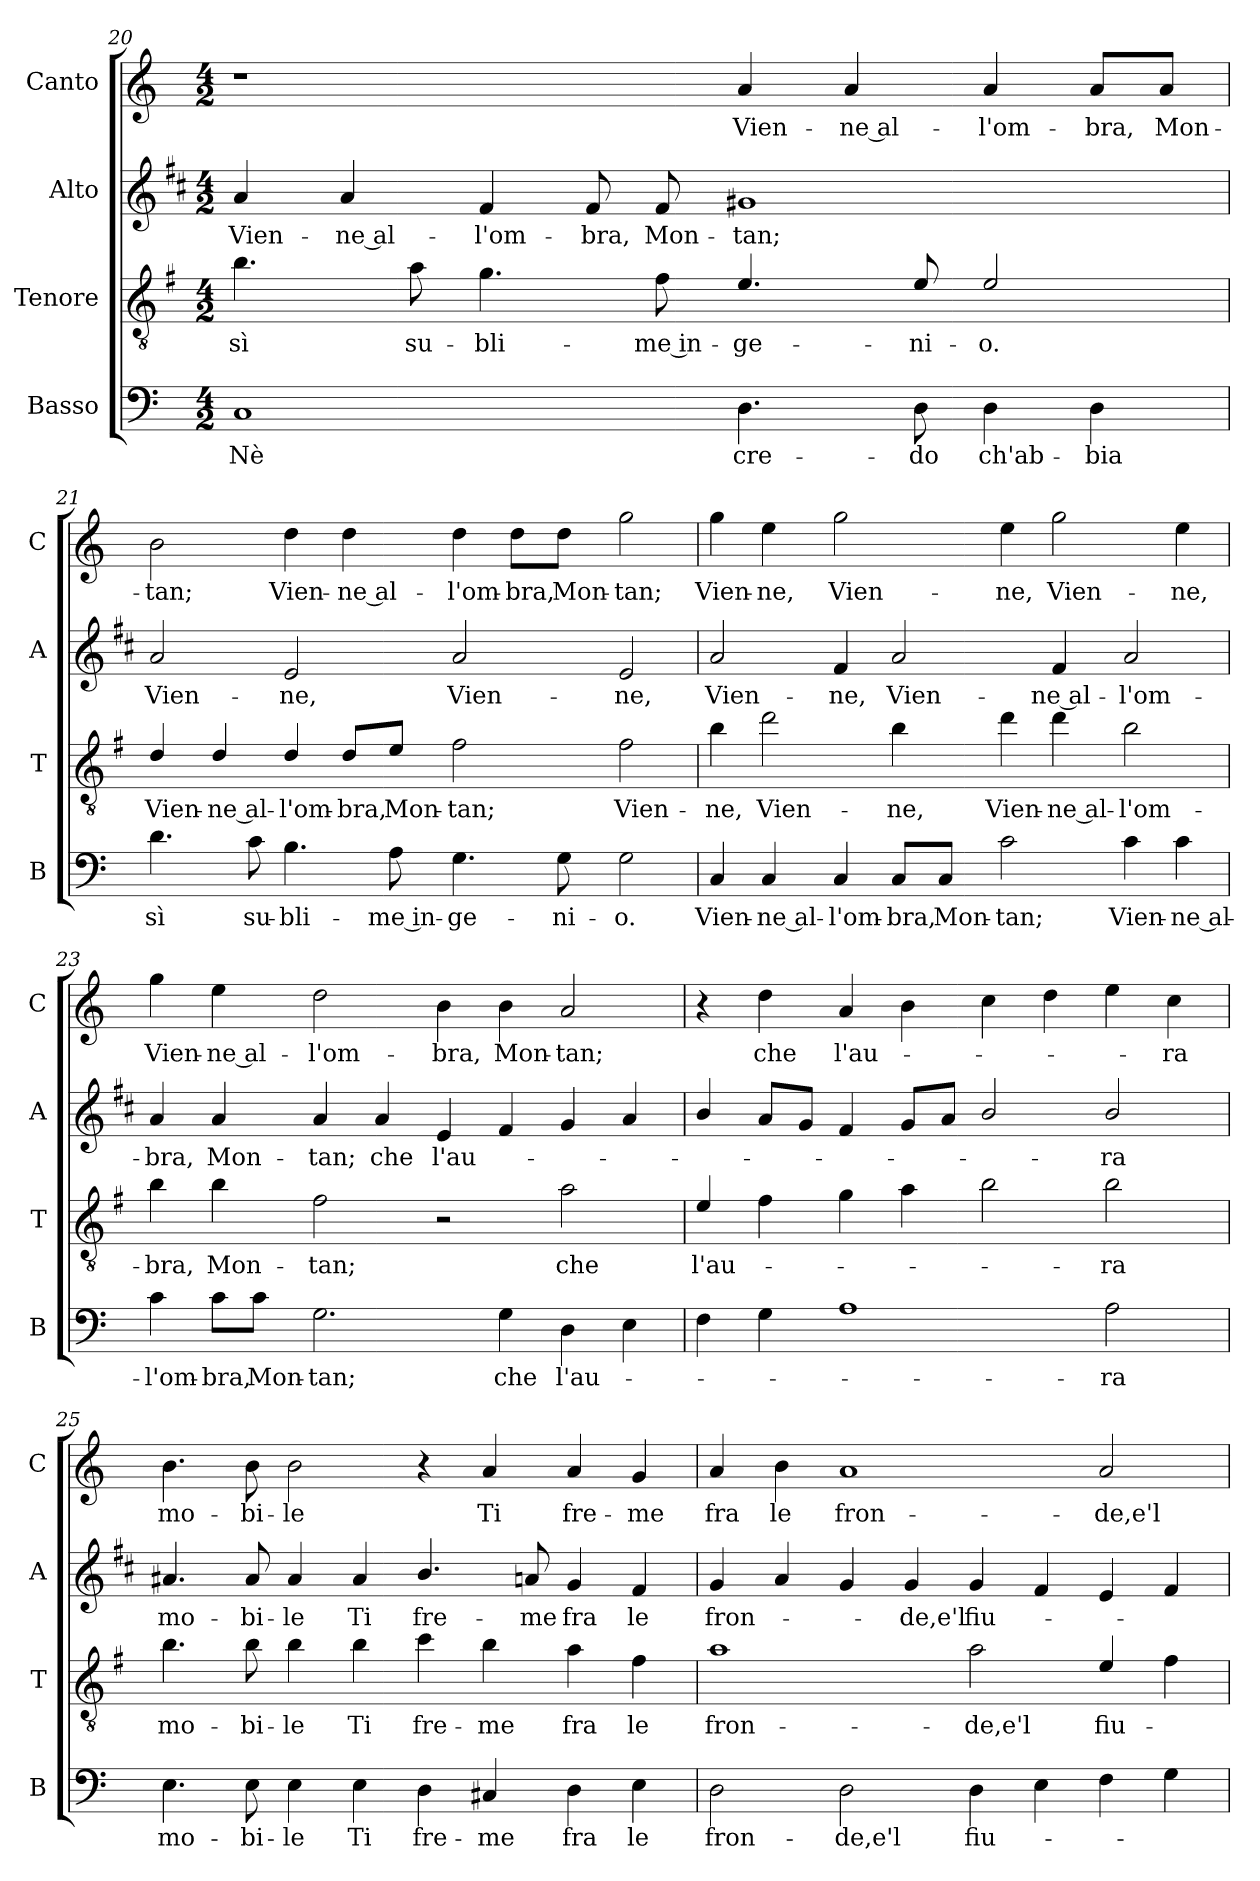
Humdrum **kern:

**kern	**text	**kern	**text	**kern	**text	**kern	**text
*part4	*part4	*part3	*part3	*part2	*part2	*part1	*part1
*staff4	*staff4	*staff3	*staff3	*staff2	*staff2	*staff1	*staff1
*I"Basso	*	*I"Tenore	*	*I"Alto	*	*I"Canto	*
*I'B	*	*I'T	*	*I'A	*	*I'C	*
*clefF4	*	*clefGv2	*	*clefG2	*	*clefG2	*
*	*	*ITrd4c7	*	*ITrd1c2	*	*	*
*k[]	*	*k[]	*	*k[]	*	*k[]	*
*C:	*	*C:	*	*C:	*	*C:	*
*M4/2	*	*M4/2	*	*M4/2	*	*M4/2	*
=20	=20	=20	=20	=20	=20	=20	=20
!	!LO:LY:b	!	!LO:LY:b	!	!LO:LY:b	!	!
1C	Nè	4.e\	sì	4g/	Vien-	1r	.
!	!	!	!	!	!LO:LY:b	!	!
.	.	.	.	4g/	-ne al-	.	.
!	!	!	!LO:LY:b	!	!	!	!
.	.	8d\	su-	.	.	.	.
!	!	!	!LO:LY:b	!	!LO:LY:b	!	!
.	.	4.c\	-bli-	4e/	-l'om-	.	.
!	!	!	!	!	!LO:LY:b	!	!
.	.	.	.	8e/	-bra,	.	.
!	!	!	!LO:LY:b	!	!LO:LY:b	!	!
.	.	8B\	-me in-	8e/	Mon-	.	.
!	!LO:LY:b	!	!LO:LY:b	!	!LO:LY:b	!	!LO:LY:b
4.D\	cre-	4.A/	-ge-	1f#X	-tan;	4a/	Vien-
!	!	!	!	!	!	!	!LO:LY:b
.	.	.	.	.	.	4a/	-ne al-
!	!LO:LY:b	!	!LO:LY:b	!	!	!	!
8D\	-do	8A/	-ni-	.	.	.	.
!	!LO:LY:b	!	!LO:LY:b	!	!	!	!LO:LY:b
4D\	ch'ab-	2A/	-o.	.	.	4a/	-l'om-
!	!LO:LY:b	!	!	!	!	!	!LO:LY:b
4D\	-bia	.	.	.	.	8a/L	-bra,
!	!	!	!	!	!	!	!LO:LY:b
.	.	.	.	.	.	8a/J	Mon-
!!LO:PB:g=z
=21	=21	=21	=21	=21	=21	=21	=21
!	!LO:LY:b	!	!LO:LY:b	!	!LO:LY:b	!	!LO:LY:b
4.d\	sì	4G/	Vien-	2g/	Vien-	2b\	-tan;
!	!	!	!LO:LY:b	!	!	!	!
.	.	4G/	-ne al-	.	.	.	.
!	!LO:LY:b	!	!	!	!	!	!
8c\	su-	.	.	.	.	.	.
!	!LO:LY:b	!	!LO:LY:b	!	!LO:LY:b	!	!LO:LY:b
4.B\	-bli-	4G/	-l'om-	2d/	-ne,	4dd\	Vien-
!	!	!	!LO:LY:b	!	!	!	!LO:LY:b
.	.	8G/L	-bra,	.	.	4dd\	-ne al-
!	!LO:LY:b	!	!LO:LY:b	!	!	!	!
8A\	-me in-	8A/J	Mon-	.	.	.	.
!	!LO:LY:b	!	!LO:LY:b	!	!LO:LY:b	!	!LO:LY:b
4.G\	-ge-	2B\	-tan;	2g/	Vien-	4dd\	-l'om-
!	!	!	!	!	!	!	!LO:LY:b
.	.	.	.	.	.	8dd\L	-bra,
!	!LO:LY:b	!	!	!	!	!	!LO:LY:b
8G\	-ni-	.	.	.	.	8dd\J	Mon-
!	!LO:LY:b	!	!LO:LY:b	!	!LO:LY:b	!	!LO:LY:b
2G\	-o.	2B\	Vien-	2d/	-ne,	2gg\	-tan;
=22	=22	=22	=22	=22	=22	=22	=22
!	!LO:LY:b	!	!LO:LY:b	!	!LO:LY:b	!	!LO:LY:b
4C/	Vien-	4e\	-ne,	2g/	Vien-	4gg\	Vien-
!	!LO:LY:b	!	!LO:LY:b	!	!	!	!LO:LY:b
4C/	-ne al-	2g\	Vien-	.	.	4ee\	-ne,
!	!LO:LY:b	!	!	!	!LO:LY:b	!	!LO:LY:b
4C/	-l'om-	.	.	4e/	-ne,	2gg\	Vien-
!	!LO:LY:b	!	!LO:LY:b	!	!LO:LY:b	!	!
8C/L	-bra,	4e\	-ne,	2g/	Vien-	.	.
!	!LO:LY:b	!	!	!	!	!	!
8C/J	Mon-	.	.	.	.	.	.
!	!LO:LY:b	!	!LO:LY:b	!	!	!	!LO:LY:b
2c\	-tan;	4g\	Vien-	.	.	4ee\	-ne,
!	!	!	!LO:LY:b	!	!LO:LY:b	!	!LO:LY:b
.	.	4g\	-ne al-	4e/	-ne al-	2gg\	Vien-
!	!LO:LY:b	!	!LO:LY:b	!	!LO:LY:b	!	!
4c\	Vien-	2e\	-l'om-	2g/	-l'om-	.	.
!	!LO:LY:b	!	!	!	!	!	!LO:LY:b
4c\	-ne al-	.	.	.	.	4ee\	-ne,
!!LO:LB:g=z
=23	=23	=23	=23	=23	=23	=23	=23
!	!LO:LY:b	!	!LO:LY:b	!	!LO:LY:b	!	!LO:LY:b
4c\	-l'om-	4e\	-bra,	4g/	-bra,	4gg\	Vien-
!	!LO:LY:b	!	!LO:LY:b	!	!LO:LY:b	!	!LO:LY:b
8c\L	-bra,	4e\	Mon-	4g/	Mon-	4ee\	-ne al-
!	!LO:LY:b	!	!	!	!	!	!
8c\J	Mon-	.	.	.	.	.	.
!	!LO:LY:b	!	!LO:LY:b	!	!LO:LY:b	!	!LO:LY:b
2.G\	-tan;	2B\	-tan;	4g/	-tan;	2dd\	-l'om-
!	!	!	!	!	!LO:LY:b	!	!
.	.	.	.	4g/	che	.	.
!	!	!	!	!	!LO:LY:b	!	!LO:LY:b
.	.	2r	.	4d/	l'au-	4b\	-bra,
!	!LO:LY:b	!	!	!	!	!	!LO:LY:b
4G\	che	.	.	4e/	.	4b\	Mon-
!	!LO:LY:b	!	!LO:LY:b	!	!	!	!LO:LY:b
4D\	l'au-	2d\	che	4f/	.	2a/	-tan;
4E\	.	.	.	4g/	.	.	.
=24	=24	=24	=24	=24	=24	=24	=24
!	!	!	!LO:LY:b	!	!	!	!
4F\	.	4A/	l'au-	4a/	.	4r	.
!	!	!	!	!	!	!	!LO:LY:b
4G\	.	4B\	.	8g/L	.	4dd\	che
.	.	.	.	8f/J	.	.	.
!	!	!	!	!	!	!	!LO:LY:b
1A	.	4c\	.	4e/	.	4a/	l'au-
.	.	4d\	.	8f/L	.	4b\	.
.	.	.	.	8g/J	.	.	.
.	.	2e\	.	2a/	.	4cc\	.
.	.	.	.	.	.	4dd\	.
!	!LO:LY:b	!	!LO:LY:b	!	!LO:LY:b	!	!
2A\	-ra	2e\	-ra	2a/	-ra	4ee\	.
!	!	!	!	!	!	!	!LO:LY:b
.	.	.	.	.	.	4cc\	-ra
=25	=25	=25	=25	=25	=25	=25	=25
!	!LO:LY:b	!	!LO:LY:b	!	!LO:LY:b	!	!LO:LY:b
4.E\	mo-	4.e\	mo-	4.g#X/	mo-	4.b\	mo-
!	!LO:LY:b	!	!LO:LY:b	!	!LO:LY:b	!	!LO:LY:b
8E\	-bi-	8e\	-bi-	8g#/	-bi-	8b\	-bi-
!	!LO:LY:b	!	!LO:LY:b	!	!LO:LY:b	!	!LO:LY:b
4E\	-le	4e\	-le	4g#/	-le	2b\	-le
!	!LO:LY:b	!	!LO:LY:b	!	!LO:LY:b	!	!
4E\	Ti	4e\	Ti	4g#/	Ti	.	.
!	!LO:LY:b	!	!LO:LY:b	!	!LO:LY:b	!	!
4D\	fre-	4f\	fre-	4.a/	fre-	4r	.
!	!LO:LY:b	!	!LO:LY:b	!	!	!	!LO:LY:b
4C#X/	-me	4e\	-me	.	.	4a/	Ti
!	!	!	!	!	!LO:LY:b	!	!
.	.	.	.	8gn/	-me	.	.
!	!LO:LY:b	!	!LO:LY:b	!	!LO:LY:b	!	!LO:LY:b
4D\	fra	4d\	fra	4f/	fra	4a/	fre-
!	!LO:LY:b	!	!LO:LY:b	!	!LO:LY:b	!	!LO:LY:b
4E\	le	4B\	le	4e/	le	4g/	-me
!!LO:LB:g=z
=26	=26	=26	=26	=26	=26	=26	=26
!	!LO:LY:b	!	!LO:LY:b	!	!LO:LY:b	!	!LO:LY:b
2D\	fron-	1d	fron-	4f/	fron-	4a/	fra
!	!	!	!	!	!	!	!LO:LY:b
.	.	.	.	4g/	.	4b\	le
!	!LO:LY:b	!	!	!	!	!	!LO:LY:b
2D\	-de,e'l	.	.	4f/	.	1a	fron-
!	!	!	!	!	!LO:LY:b	!	!
.	.	.	.	4f/	-de,e'l	.	.
!	!LO:LY:b	!	!LO:LY:b	!	!LO:LY:b	!	!
4D\	fiu-	2d\	-de,e'l	4f/	fiu-	.	.
4E\	.	.	.	4e/	.	.	.
!	!	!	!LO:LY:b	!	!	!	!LO:LY:b
4F\	.	4A/	fiu-	4d/	.	2a/	-de,e'l
4G\	.	4B\	.	4e/	.	.	.
=	=	=	=	=	=	=	=
*-	*-	*-	*-	*-	*-	*-	*-
